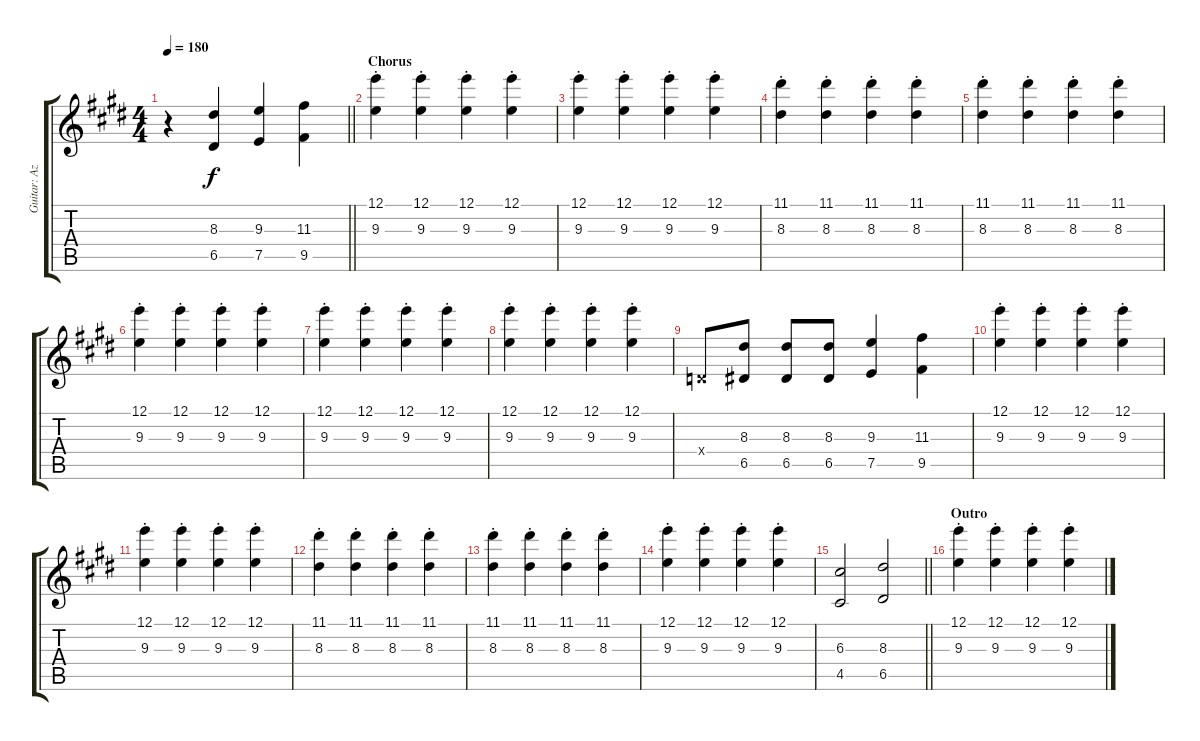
\track ("Guitar: Azusa Nakano" "Guitar: Az") {instrument distortionguitar}
\staff {score tabs}
\tuning (E4 B3 G3 D3 A2 E2) {hide}
\ts (4 4)
\tempo 180
\clef g2
\barLineRight lightlight
\ks e
r.4{dy f} (8.3 6.5).4 (9.3 7.5).4 (11.3 9.5).4 |
\section ("" "Chorus")
(12.1{st} 9.3{st}).4 (12.1{st} 9.3{st}).4 (12.1{st} 9.3{st}).4 (12.1{st} 9.3{st}).4 |
(12.1{st} 9.3{st}).4 (12.1{st} 9.3{st}).4 (12.1{st} 9.3{st}).4 (12.1{st} 9.3{st}).4 |
(11.1{st} 8.3{st}).4 (11.1{st} 8.3{st}).4 (11.1{st} 8.3{st}).4 (11.1{st} 8.3{st}).4 |
(11.1{st} 8.3{st}).4 (11.1{st} 8.3{st}).4 (11.1{st} 8.3{st}).4 (11.1{st} 8.3{st}).4 |
(12.1{st} 9.3{st}).4 (12.1{st} 9.3{st}).4 (12.1{st} 9.3{st}).4 (12.1{st} 9.3{st}).4 |
(12.1{st} 9.3{st}).4 (12.1{st} 9.3{st}).4 (12.1{st} 9.3{st}).4 (12.1{st} 9.3{st}).4 |
(12.1{st} 9.3{st}).4 (12.1{st} 9.3{st}).4 (12.1{st} 9.3{st}).4 (12.1{st} 9.3{st}).4 |
0.4{x}.8 (8.3 6.5).8 (8.3 6.5).8 (8.3 6.5).8 (9.3 7.5).4 (11.3 9.5).4 |
(12.1{st} 9.3{st}).4 (12.1{st} 9.3{st}).4 (12.1{st} 9.3{st}).4 (12.1{st} 9.3{st}).4 |
(12.1{st} 9.3{st}).4 (12.1{st} 9.3{st}).4 (12.1{st} 9.3{st}).4 (12.1{st} 9.3{st}).4 |
(11.1{st} 8.3{st}).4 (11.1{st} 8.3{st}).4 (11.1{st} 8.3{st}).4 (11.1{st} 8.3{st}).4 |
(11.1{st} 8.3{st}).4 (11.1{st} 8.3{st}).4 (11.1{st} 8.3{st}).4 (11.1{st} 8.3{st}).4 |
(12.1{st} 9.3{st}).4 (12.1{st} 9.3{st}).4 (12.1{st} 9.3{st}).4 (12.1{st} 9.3{st}).4 |
\barLineRight lightlight
(6.3 4.5).2 (8.3 6.5).2 |
\section ("" "Outro")
(12.1{st} 9.3{st}).4 (12.1{st} 9.3{st}).4 (12.1{st} 9.3{st}).4 (12.1{st} 9.3{st}).4
